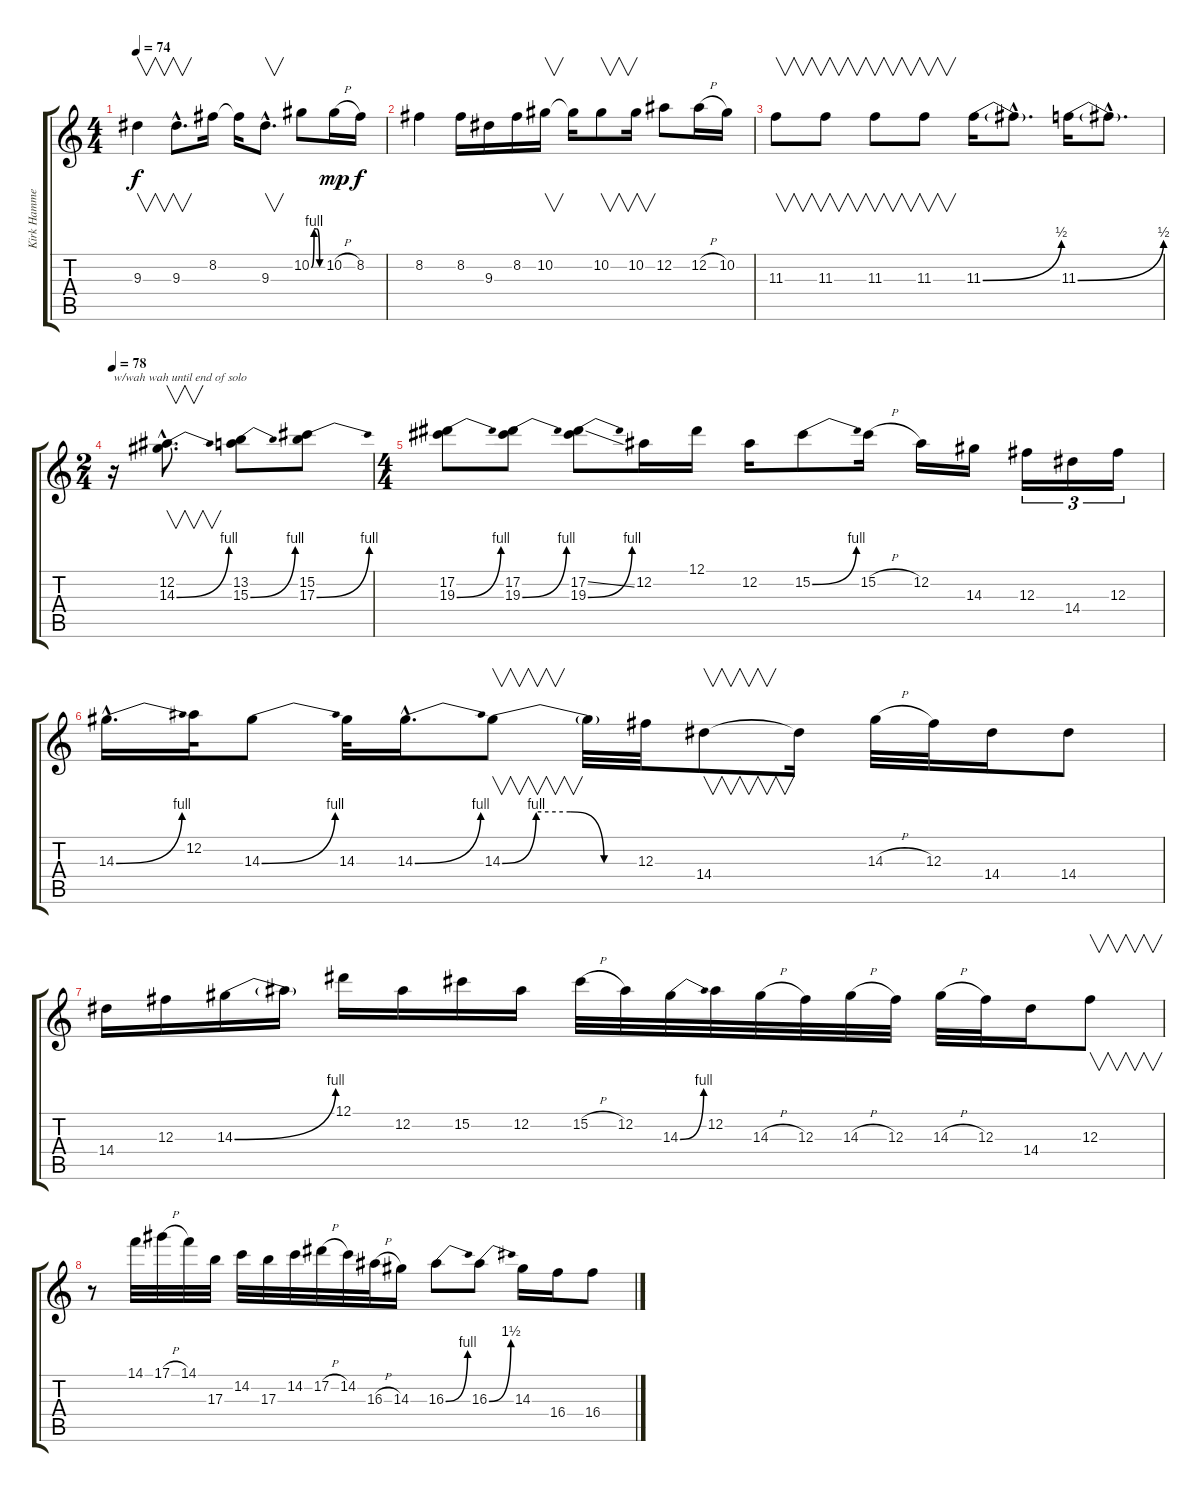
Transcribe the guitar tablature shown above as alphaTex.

\track ("Kirk Hammet" "Kirk Hamme") {instrument distortionguitar}
\staff {score tabs}
\tuning (Eb4 Bb3 Gb3 Db3 Ab2 Eb2) {hide}
\ts (4 4)
\tempo 74
\clef g2
\ks c
9.3.4{v dy f} 9.3{hac}.8{v d} 8.2.16 8.2{t}.16 9.3{hac}.8{v d} 10.2{be (custom 0 0 15 4 30 4 45 0 60 0)}.8 10.2{h}.16{dy mp} 8.2.16{dy f} |
8.2.4 8.2.16 9.3.16 8.2.16 10.2.16{v} 10.2{t}.16 10.2.8{v} 10.2.16{v} 12.2.8 12.2{h}.16 10.2.16 |
11.3.8{v} 11.3.8{v} 11.3.8{v} 11.3.8{v} 11.3{be (bend 0 0 60 2)}.16{volume 14} 11.3{hac t}.8{d} 11.3{be (bend 0 0 60 2)}.16 11.3{hac t}.8{d} |
\ts (2 4)
\tempo 78
r.16{txt "w/wah wah until end of solo"} (12.2{hac} 14.3{be (bend 0 0 60 4) hac}).8{v d} (13.2 15.3{be (bend 0 0 60 4)}).8 (15.2 17.3{be (bend 0 0 60 4)}).8 |
\ts (4 4)
(17.2 19.3{be (bend 0 0 60 4)}).8 (17.2 19.3{be (bend 0 0 60 4)}).8 (17.2{ss} 19.3{be (bend 0 0 60 4)}).8 12.2.16 12.1.16 12.2.16 15.2{be (bend 0 0 60 4)}.8 15.2{h}.16 12.2.16 14.3.16 12.3.16{tu (3 2)} 14.4.16{tu (3 2)} 12.3.16{tu (3 2)} |
14.3{be (bend 0 0 60 4) hac}.16{d} 12.2.32 14.3{be (bend 0 0 60 4)}.8 14.3.32 14.3{be (bend 0 0 60 4) hac}.16{d} 14.3{be (custom 0 0 15 4 30 4 45 0 60 0)}.8{v} 14.3{t}.32 12.3.32 14.4.8{v} 14.4{t}.16 14.3{h}.32 12.3.32 14.4.16 14.4.8 |
14.4.16 12.3.16 14.3{be (bend 0 0 60 4)}.16 14.3{t}.16 12.1.16 12.2.16 15.2.16 12.2.16 15.2{h}.32 12.2.32 14.3{be (bend 0 0 60 4)}.32 12.2.32 14.3{h}.32 12.3.32 14.3{h}.32 12.3.32 14.3{h}.32 12.3.32 14.4.16 12.3.8{v} |
r.8 14.1.32 17.1{h}.32 14.1.32 17.3.32 14.2.32 17.3.32 14.2.32 17.2{h}.32 14.2.32 16.3{h}.32 14.3.16 16.3{be (bend 0 0 60 4)}.8 16.3{be (bend 0 0 60 6)}.8 14.3.16 16.4.16 16.4.8
